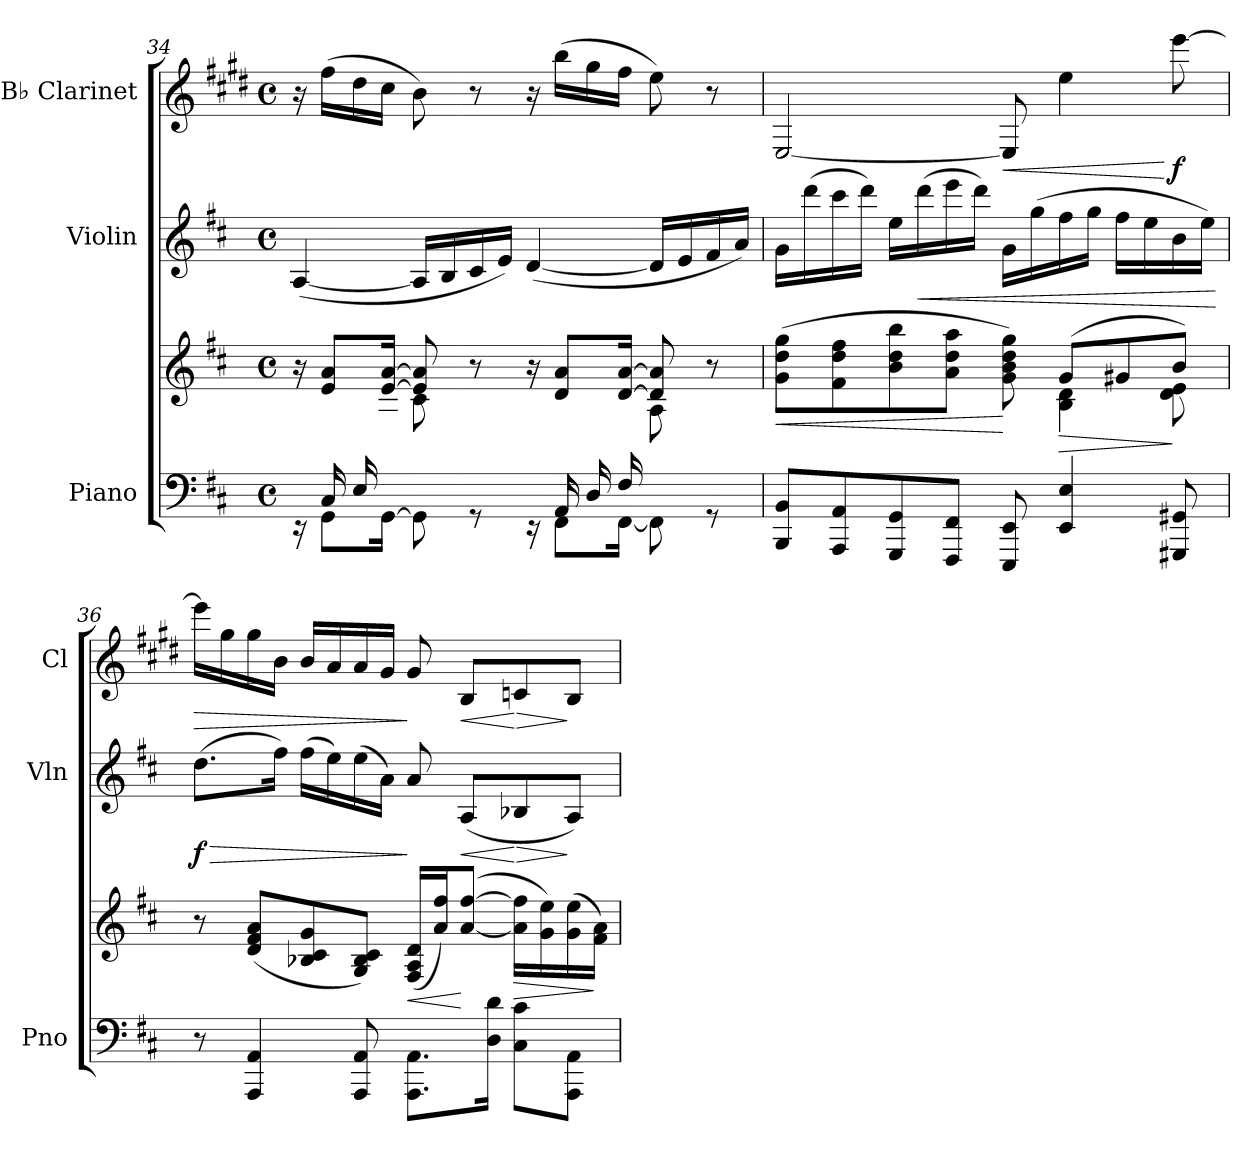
**kern	**kern	**dynam	**kern	**dynam	**kern	**dynam
*part3	*part3	*part3	*part2	*part2	*part1	*part1
*staff4	*staff3	*staff3/4	*staff2	*staff2	*staff1	*staff1
*I"Piano	*	*	*I"Violin	*	*I"B♭ Clarinet	*
*I'Pno	*	*	*I'Vln	*	*I'Cl	*
!!LO:LB:g=z
*clefF4	*clefG2	*	*clefG2	*	*clefG2	*
*	*	*	*	*	*ITrd1c2	*
*k[f#c#]	*k[f#c#]	*	*k[f#c#]	*	*k[f#c#]	*
*M4/4	*M4/4	*	*M4/4	*	*M4/4	*
*met(c)	*met(c)	*	*met(c)	*	*met(c)	*
=34	=34	=34	=34	=34	=34	=34
*^	*^	*	*	*	*	*
16rEE	16ryy	16r	8.ryy	.	(<[4A/	.	16r	.
(<16C#/LL	8GG\L	8e/ 8a/L	.	.	.	.	(>16ee\LL	.
16E/	.	.	.	.	.	.	16cc#\	.
8.ryy	[16GG\Jk	[16e/ [16a/Jk	16A\JJ	.	.	.	16b\JJ	.
.	8GG\]	8e/] 8a/]	8c#\)	.	16A/LL]	.	8a\)	.
.	.	.	.	.	16B/	.	.	.
8rGG	8.ryy	8r	4.ryy	.	16c#/	.	8r	.
.	.	.	.	.	16e/JJ)	.	.	.
16rEE	.	16r	.	.	(<[4d/	.	16r	.
(<16AA/LL	8FF#\L	8d/ 8a/L	.	.	.	.	(>16aa\LL	.
16D/	.	.	.	.	.	.	16ff#\	.
16F#/JJ	[16FF#\Jk	[16d/ [16a/Jk	.	.	.	.	16ee\JJ	.
8ryy	8FF#\]	8d/] 8a/]	8A\)	.	16d/LL]	.	8dd\)	.
.	.	.	.	.	16e/	.	.	.
8rGG	8ryy	8r	8ryy	.	16f#/	.	8r	.
.	.	.	.	.	16a/JJ)	.	.	.
*v	*v	*	*	*	*	*	*	*
=35	=35	=35	=35	=35	=35	=35	=35
!	!	!	!LO:HP:b	!	!	!	!
8BBB/ 8BB/L	(>8g\ 8dd\ 8gg\L	8ryy	<	16g\LL	.	[2D/	.
.	.	.	.	(>16ddd\	.	.	.
*	*v	*v	*	*	*	*	*
8AAA/ 8AA/	8f#\ 8dd\ 8ff#\	.	16ccc#\	.	.	.
.	.	.	16ddd\JJ)	.	.	.
8GGG/ 8GG/	8b\ 8dd\ 8bb\	.	16ee\LL	.	.	.
!	!	!	!	!LO:HP:b	!	!
.	.	.	(>16ddd\	<	.	.
8FFF#/ 8FF#/J	8a\ 8dd\ 8aa\J	.	16eee\	.	.	.
.	.	.	16ddd\JJ)	.	.	.
!	!	!	!	!	!	!LO:HP:b
8EEE/ 8EE/	8g\ 8b\ 8dd\ 8gg\)	[	16g\LL	.	8D/]	<
.	.	.	(>16gg\	.	.	.
!	!	!LO:HP:b	!	!	!	!
*	*^	*	*	*	*	*
4EE/ 4E/	(>8g/L	4B\ 4d\	>	16ff#\	.	4dd\	.
.	.	.	.	16gg\JJ	.	.	.
.	8g#X/	.	.	16ff#\LL	.	.	.
.	.	.	.	16ee\	.	.	.
!	!	!	!	!	!	!	!LO:DY:n=1:b
8GGG#X/ 8GG#X/	8b/J)	8d\ 8e\	]	16b\	.	[8ddd\	[ f
.	.	.	.	16ee\JJ)	.	.	.
*	*v	*v	*	*	*	*	*
.	.	.	.	[	.	.
=36	=36	=36	=36	=36	=36	=36
!	!	!	!	!LO:HP:b	!	!LO:HP:b
!	!	!	!	!LO:DY:n=1:b	!	!
8r	8r	.	(>8.dd\L	> f	16ddd\LL]	>
.	.	.	.	.	16ff#\	.
4AAA/ 4AA/	(>8d/ 8f#/ 8a/L	.	.	.	16ff#\	.
.	.	.	16ff#\Jk)	.	16a\JJ	.
.	8B-X/ 8c#/ 8g/	.	(>16ff#\LL	.	16a/LL	.
.	.	.	16ee\)	.	16g/	.
8AAA/ 8AA/	8G/ 8B-/ 8c#/J)	.	(>16ee\	.	16g/	.
.	.	.	16a\JJ)	.	16f#/JJ	.
!	!	!LO:HP:b	!	!	!	!
8.AAA\ 8.AA\L	(>16F#/ 16A/ 16d/LL	<	8a/	]	8f#/	]
.	16a/ 16ff#/J)	.	.	.	.	.
!	!	!	!	!LO:HP:b	!	!LO:HP:b
.	(>[8a/ [8ff#/J	[	(<8A/L	<	8A/L	<
16D\ 16d\Jk	.	.	.	.	.	.
!	!	!LO:HP:b	!	!LO:HP:n=1:b	!	!LO:HP:n=1:b
8C#\ 8c#\L	16a\] 16ff#\]LL	>	8B-X/	[ >	8B-X/	[ >
.	16g\ 16ee\)	.	.	.	.	.
8AAA\ 8AA\J	(>16g\ 16ee\	.	8A/J)	]	8A/J	]
.	16f#\ 16a\JJ)	]	.	.	.	.
=	=	=	=	=	=	=
*-	*-	*-	*-	*-	*-	*-
